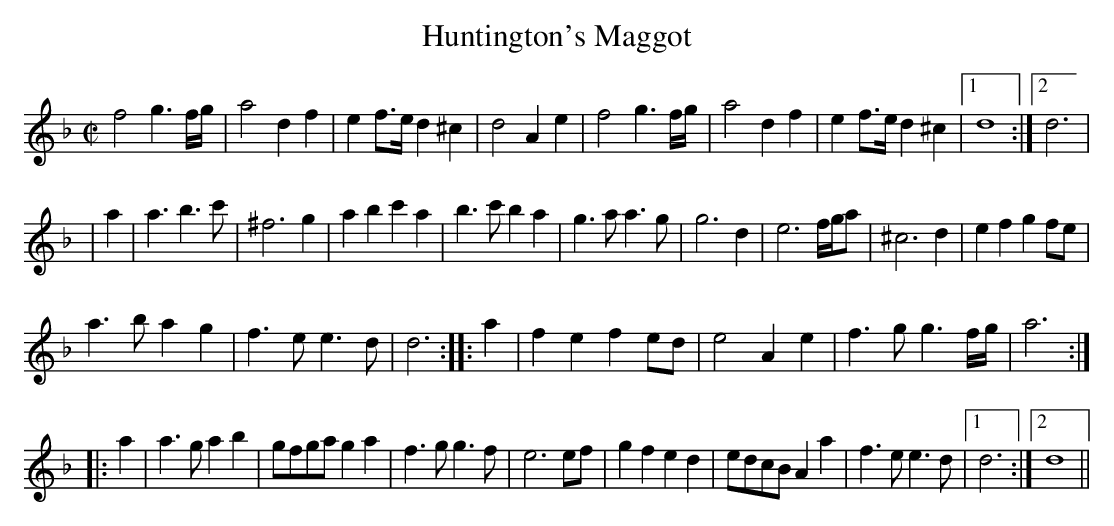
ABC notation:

X:1
T:Huntington's Maggot
L:1/8
M:C|
K:D minor
f4 g3 f/g/|a4 d2f2|e2 f>e d2^c2|d4 A2e2|f4 g3 f/g/|a4 d2f2|e2 f>e d2^c2|1 d8:|2 d6|
|a2|a3 b3c'|^f6g2|a2b2c'2a2|b3c'b2a2|g3a a3g|g6 d2|e6 f/g/a|^c6 d2|e2f2g2 fe|
a3b a2g2|f3e e3d|d6:||:a2|f2e2f2 ed|e4 A2e2|f3g g3f/g/|a6:|
|:a2|a3g a2b2|gfga g2a2|f3g g3f|e6 ef|g2f2e2d2|edcB A2a2|f3e e3d|1 d6:|2 d8||
